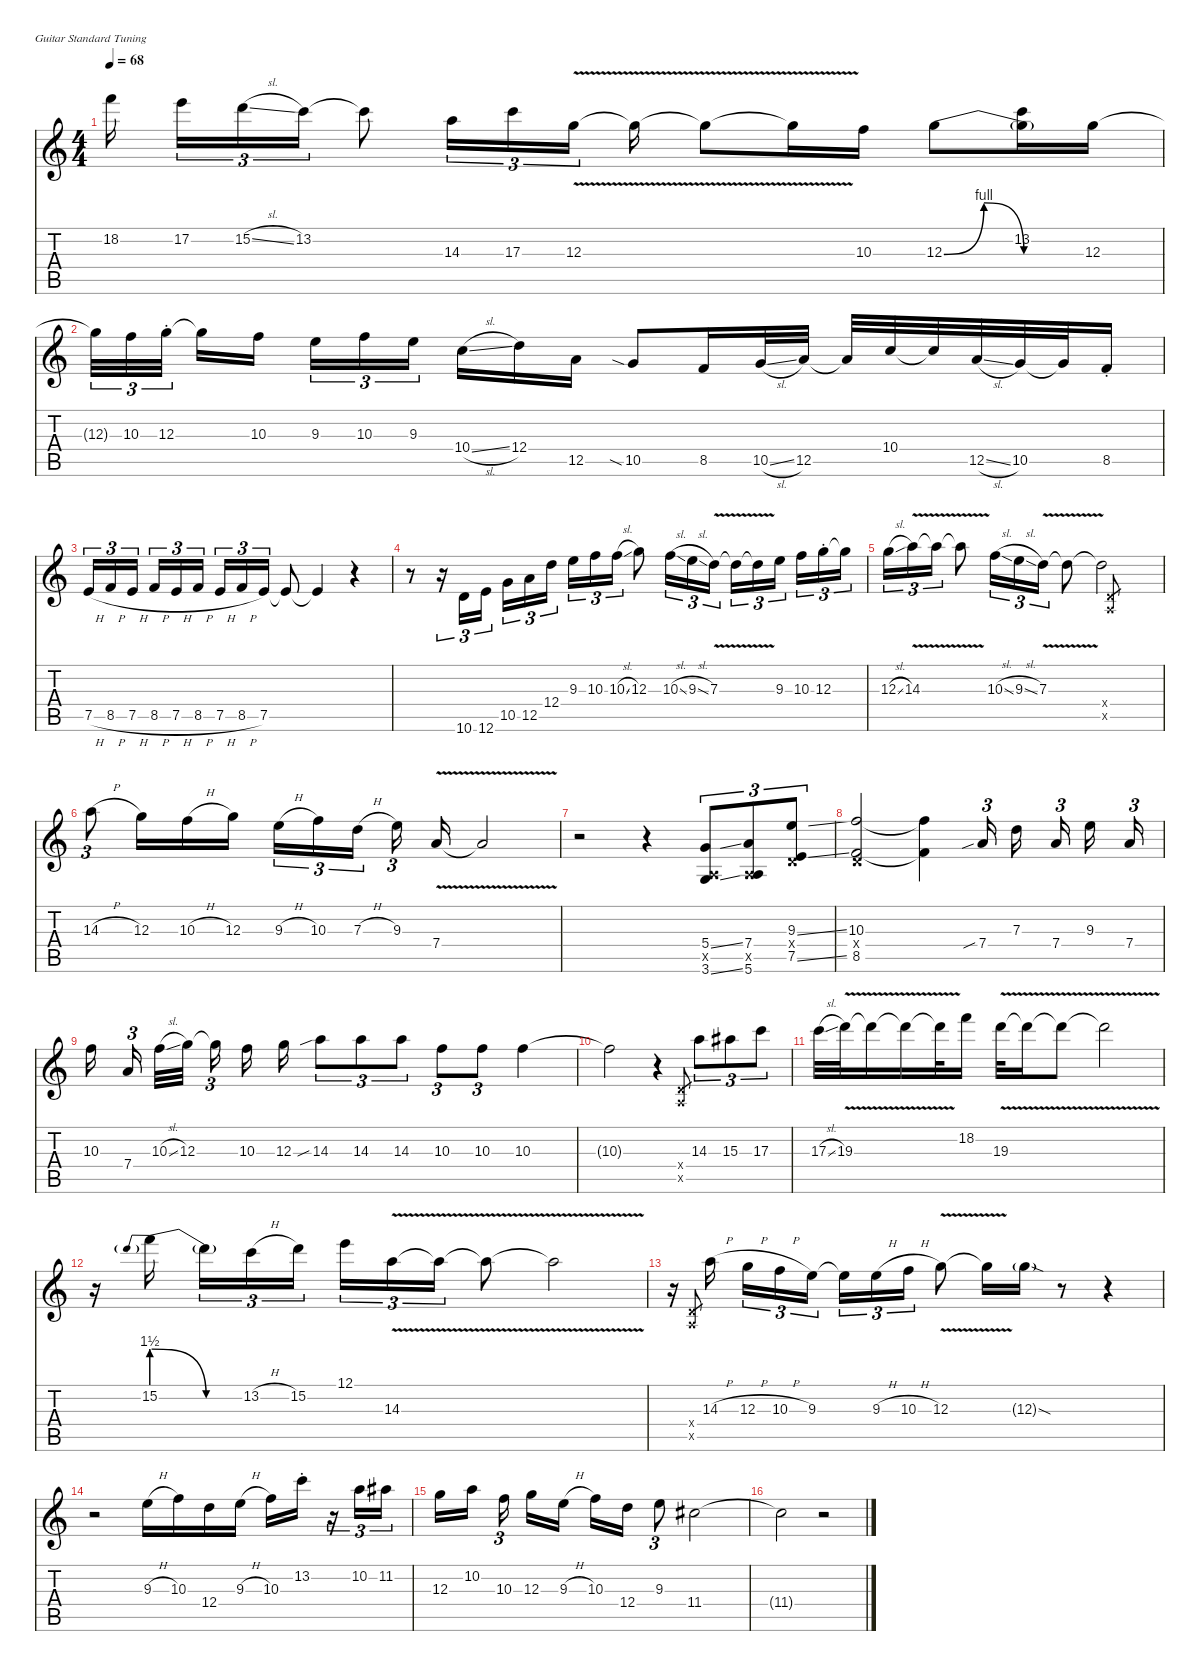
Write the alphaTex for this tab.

\defaultSystemsLayout 4
\hideDynamics
\bracketExtendMode nobrackets
\singleTrackTrackNamePolicy hidden
\multiTrackTrackNamePolicy hidden
\firstSystemTrackNameMode fullname
\firstSystemTrackNameOrientation horizontal
\otherSystemsTrackNameOrientation horizontal
\track ("Mikael Akerfeldt (Clean Jazz)" "jz.guit.") {instrument electricguitarjazz}
\staff {score tabs}
\tuning (E4 B3 G3 D3 A2 E2)
\ts (4 4)
\tempo 68
\clef g2
\ks c
18.2{t}.16{dy f beam Down} 17.2.16{tu (3 2) beam Down} 15.2{sl}.16{tu (3 2) beam Down} 13.2.16{tu (3 2) beam Down} 13.2{t}.8{beam Down} 14.3.16{tu (3 2) beam Down} 17.3.16{tu (3 2) beam Down} 12.3{v}.16{tu (3 2) beam Down} 12.3{v t}.16{beam Down} 12.3{v t}.8{beam Down} 12.3{v t}.16{beam Down} 10.3.16{beam Down} 12.3{be (bendrelease 0 0 30 4 30 4 60 0)}.8{beam Down} (13.2 12.3{be (hold 0 0 60 0) t}).16{beam Down} 12.3.16{beam Down} |
12.3{t}.32{tu (3 2) beam Down} 10.3.32{tu (3 2) dy mp beam Down} 12.3{st}.32{tu (3 2) dy f beam Down} 12.3{t}.16{beam Down} 10.3.16{beam Down} 9.3.16{tu (3 2) beam Down} 10.3.16{tu (3 2) beam Down} 9.3.16{tu (3 2) beam Down} 10.4{sl}.16{beam Down} 12.4.16{beam Down} 12.5.16{beam Down} 10.5{sia}.8{beam Up} 8.5.16{beam Up} 10.5{sl}.32{beam Up} 12.5.32{beam Up} 12.5{t}.32{beam Up} 10.4.32{beam Up} 10.4{t}.32{beam Up} 12.5{sl}.32{beam Up} 10.5.32{beam Up} 10.5{t}.32{beam Up} 8.5{st}.16{beam Up} |
7.5{h}.16{tu (3 2) beam Up} 8.5{h}.16{tu (3 2) beam Up} 7.5{h}.16{tu (3 2) dy mf beam Up} 8.5{h}.16{tu (3 2) beam Up} 7.5{h}.16{tu (3 2) beam Up} 8.5{h}.16{tu (3 2) beam Up} 7.5{h}.16{tu (3 2) dy mp beam Up} 8.5{h}.16{tu (3 2) beam Up} 7.5.16{tu (3 2) dy p beam Up} 7.5{t}.8{dy f beam Up} 7.5{t}.4{beam Up} r.4{beam Up} |
r.8{beam Down} r.16{tu (3 2) beam Down} 10.6.16{tu (3 2) beam Up} 12.6.16{tu (3 2) beam Up} 10.5.16{tu (3 2) beam Down} 12.5.16{tu (3 2) beam Down} 12.4.16{tu (3 2) beam Down} 9.3.16{tu (3 2) beam Down} 10.3.16{tu (3 2) beam Down} 10.3{sl}.16{tu (3 2) beam Down} 12.3.8{beam Down} 10.3{sl}.16{tu (3 2) beam Down} 9.3{sl}.16{tu (3 2) beam Down} 7.3{v}.16{tu (3 2) beam Down} 7.3{v t}.16{tu (3 2) beam Down} 7.3{v t}.16{tu (3 2) beam Down} 9.3.16{tu (3 2) beam Down} 10.3.16{tu (3 2) beam Down} 12.3{st}.16{tu (3 2) beam Down} 12.3{t}.16{tu (3 2) beam Down} |
12.3{sl}.16{tu (3 2) beam Down} 14.3{v}.16{tu (3 2) beam Down} 14.3{v t}.16{tu (3 2) beam Down} 14.3{v t}.8{beam Down} 10.3{sl}.16{tu (3 2) beam Down} 9.3{sl}.16{tu (3 2) beam Down} 7.3{v}.16{tu (3 2) beam Down} 7.3{v t}.8{beam Down} 7.3{v t}.2{beam Down} (0.4{x} 0.5{x}).8{gr dy mf beam Up} |
14.3{h}.8{tu (3 2) dy f beam Down} 12.3.16{beam Down} 10.3{h}.16{beam Down} 12.3.16{beam Down} 9.3{h}.16{tu (3 2) beam Down} 10.3.16{tu (3 2) beam Down} 7.3{h}.16{tu (3 2) beam Down} 9.3.16{tu (3 2) beam Down} 7.4{v}.16{beam Up} 7.4{v t}.2{beam Up} |
r.2{beam Down} r.4{beam Down} (5.4{ss} 0.5{x} 3.6{ss}).8{tu (3 2) beam Up} (7.4 0.5{x} 5.6).8{tu (3 2) beam Up} (9.3{ss} 0.4{x} 7.5{ss}).8{tu (3 2) beam Up} |
(10.3 0.4{x} 8.5).2{beam Up} (10.3{t} 8.5{t}).4{beam Down} 7.4{sib}.16{tu (3 2) beam Up} 7.3.16{beam Down} 7.4.16{tu (3 2) beam Up} 9.3.16{beam Down} 7.4.16{tu (3 2) beam Up} |
10.3.16{beam Down} 7.4.16{tu (3 2) beam Up} 10.3{sl}.32{beam Down} 12.3.32{beam Down} 12.3{t}.16{tu (3 2) beam Down} 10.3.16{beam Down} 12.3.16{beam Down} 14.3{sib}.8{tu (3 2) beam Down} 14.3.8{tu (3 2) beam Down} 14.3.8{tu (3 2) dy mf beam Down} 10.3.8{tu (3 2) beam Down} 10.3.8{tu (3 2) beam Down} 10.3.4{dy mp beam Down} |
10.3{t}.2{dy f beam Down} r.4{beam Down} (0.4{x} 0.5{x}).8{gr dy mf beam Up} 14.3.8{tu (3 2) dy f beam Down} 15.3{acc #}.8{tu (3 2) beam Down} 17.3.8{tu (3 2) beam Down} |
17.3{sl}.32{beam Down} 19.3{v}.32{beam Down} 19.3{v t}.16{beam Down} 19.3{v t}.16{beam Down} 19.3{v t}.32{beam Down} 18.2.16{beam Down} 19.3{v}.32{beam Down} 19.3{v t}.16{beam Down} 19.3{v t}.8{beam Down} 19.3{v t}.2{beam Down} |
r.16{beam Down} 15.2{be (prebendrelease 0 6 60 0)}.16{beam Down} 15.2{be (hold 0 0 60 0) t}.16{tu (3 2) beam Down} 13.2{h}.16{tu (3 2) beam Down} 15.2.16{tu (3 2) beam Down} 12.1.16{tu (3 2) beam Down} 14.3{v}.16{tu (3 2) beam Down} 14.3{v t}.16{tu (3 2) beam Down} 14.3{v t}.8{beam Down} 14.3{v t}.2{beam Down} |
r.16{beam Down} (0.4{x} 0.5{x}).8{gr dy mf beam Up} 14.3{h}.16{dy f beam Down} 12.3{h}.16{tu (3 2) beam Down} 10.3{h}.16{tu (3 2) beam Down} 9.3.16{tu (3 2) beam Down} 9.3{t}.16{tu (3 2) beam Down} 9.3{h}.16{tu (3 2) beam Down} 10.3{h}.16{tu (3 2) beam Down} 12.3{v}.8{beam Down} 12.3{v t}.16{beam Down} 12.3{sod g}.16{dy p beam Down} r.8{beam Down} r.4{beam Down} |
r.2{beam Down} 9.3{h}.16{dy f beam Down} 10.3.16{beam Down} 12.4.16{beam Down} 9.3{h}.16{beam Down} 10.3.16{beam Down} 13.2{st}.16{beam Down} r.16{tu (3 2) beam Down} 10.2.16{tu (3 2) beam Down} 11.2{acc #}.16{tu (3 2) beam Down} |
12.3.16{beam Down} 10.2.16{beam Down} 10.3.16{tu (3 2) beam Down} 12.3.16{beam Down} 9.3{h}.16{beam Down} 10.3.16{beam Down} 12.4.16{beam Down} 9.3.8{tu (3 2) beam Down} 11.4{acc #}.2{beam Down} |
11.4{t acc #}.2{beam Down} r.2{beam Down}
